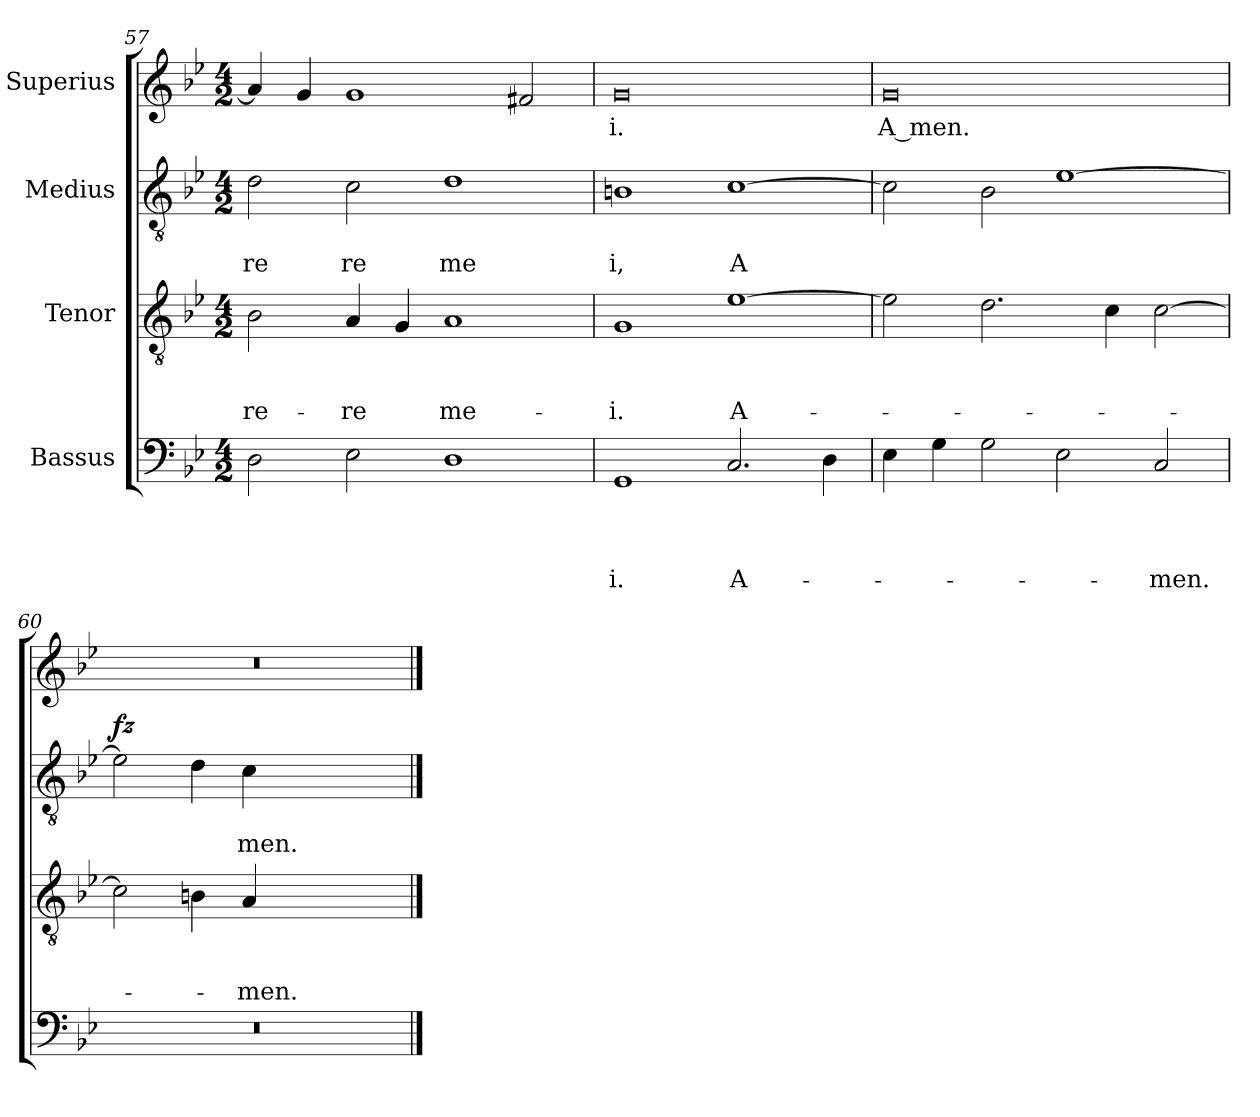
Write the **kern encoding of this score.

**kern	**text	**text	**text	**text	**kern	**text	**text	**text	**kern	**text	**text	**dynam	**kern	**text
*part4	*part4	*part4	*part4	*part4	*part3	*part3	*part3	*part3	*part2	*part2	*part2	*part2	*part1	*part1
*staff4	*staff4	*staff4	*staff4	*staff4	*staff3	*staff3	*staff3	*staff3	*staff2	*staff2	*staff2	*staff2	*staff1	*staff1
*I"Bassus	*	*	*	*	*I"Tenor	*	*	*	*I"Medius	*	*	*	*I"Superius	*
*clefF4	*	*	*	*	*clefGv2	*	*	*	*clefGv2	*	*	*	*clefG2	*
*k[b-e-]	*	*	*	*	*k[b-e-]	*	*	*	*k[b-e-]	*	*	*	*k[b-e-]	*
*B-:	*	*	*	*	*B-:	*	*	*	*B-:	*	*	*	*B-:	*
*M4/2	*	*	*	*	*M4/2	*	*	*	*M4/2	*	*	*	*M4/2	*
=57	=57	=57	=57	=57	=57	=57	=57	=57	=57	=57	=57	=57	=57	=57
!	!	!	!	!	!	!	!	!LO:LY:b	!	!	!LO:LY:b	!	!	!
2D\	.	.	.	.	2B-\	.	.	-re-	2d\	.	re	.	4a/]	.
.	.	.	.	.	.	.	.	.	.	.	.	.	4g/	.
!	!	!	!	!	!	!	!	!LO:LY:b	!	!	!LO:LY:b	!	!	!
2E-\	.	.	.	.	4A/	.	.	-re	2c\	.	re	.	1g	.
.	.	.	.	.	4G/	.	.	.	.	.	.	.	.	.
!	!	!	!	!	!	!	!	!LO:LY:b	!	!	!LO:LY:b	!	!	!
1D	.	.	.	.	1A	.	.	me-	1d	.	me	.	.	.
.	.	.	.	.	.	.	.	.	.	.	.	.	2f#X/	.
=58	=58	=58	=58	=58	=58	=58	=58	=58	=58	=58	=58	=58	=58	=58
!	!	!	!	!LO:LY:b	!	!	!	!LO:LY:b	!	!	!LO:LY:b	!	!	!LO:LY:b
1GG	.	.	.	-i.	1G	.	.	-i.	1Bn	.	i,	.	0g	i.
!	!	!	!	!LO:LY:b	!	!	!	!LO:LY:b	!	!	!LO:LY:b	!	!	!
2.C/	.	.	.	A-	[>1e-	.	.	A-	[>1c	.	A	.	.	.
4D\	.	.	.	.	.	.	.	.	.	.	.	.	.	.
=59	=59	=59	=59	=59	=59	=59	=59	=59	=59	=59	=59	=59	=59	=59
!	!	!	!	!	!	!	!	!	!	!	!	!	!	!LO:LY:b
4E-\	.	.	.	.	2e-\]	.	.	.	2c\]	.	.	.	0g	A men.
4G\	.	.	.	.	.	.	.	.	.	.	.	.	.	.
2G\	.	.	.	.	2.d\	.	.	.	2B-\	.	.	.	.	.
2E-\	.	.	.	.	.	.	.	.	[>1e-	.	.	.	.	.
.	.	.	.	.	4c\	.	.	.	.	.	.	.	.	.
!	!	!	!	!LO:LY:b	!	!	!	!	!	!	!	!	!	!
2C/	.	.	.	-men.	[>2c\	.	.	.	.	.	.	.	.	.
=60	=60	=60	=60	=60	=60	=60	=60	=60	=60	=60	=60	=60	=60	=60
!	!	!	!	!	!	!	!	!	!	!	!	!LO:DY:a	!	!
0r	.	.	.	.	2c\]	.	.	.	2e-\]	.	.	fz	0r	.
.	.	.	.	.	4Bn\	.	.	.	4d\	.	.	.	.	.
!	!	!	!	!	!	!	!	!LO:LY:b	!	!	!LO:LY:b	!	!	!
.	.	.	.	.	4A/	.	.	-men.	4c\	.	men.	.	.	.
.	.	.	.	.	1ryy	.	.	.	1ryy	.	.	.	.	.
==	==	==	==	==	==	==	==	==	==	==	==	==	==	==
*-	*-	*-	*-	*-	*-	*-	*-	*-	*-	*-	*-	*-	*-	*-
